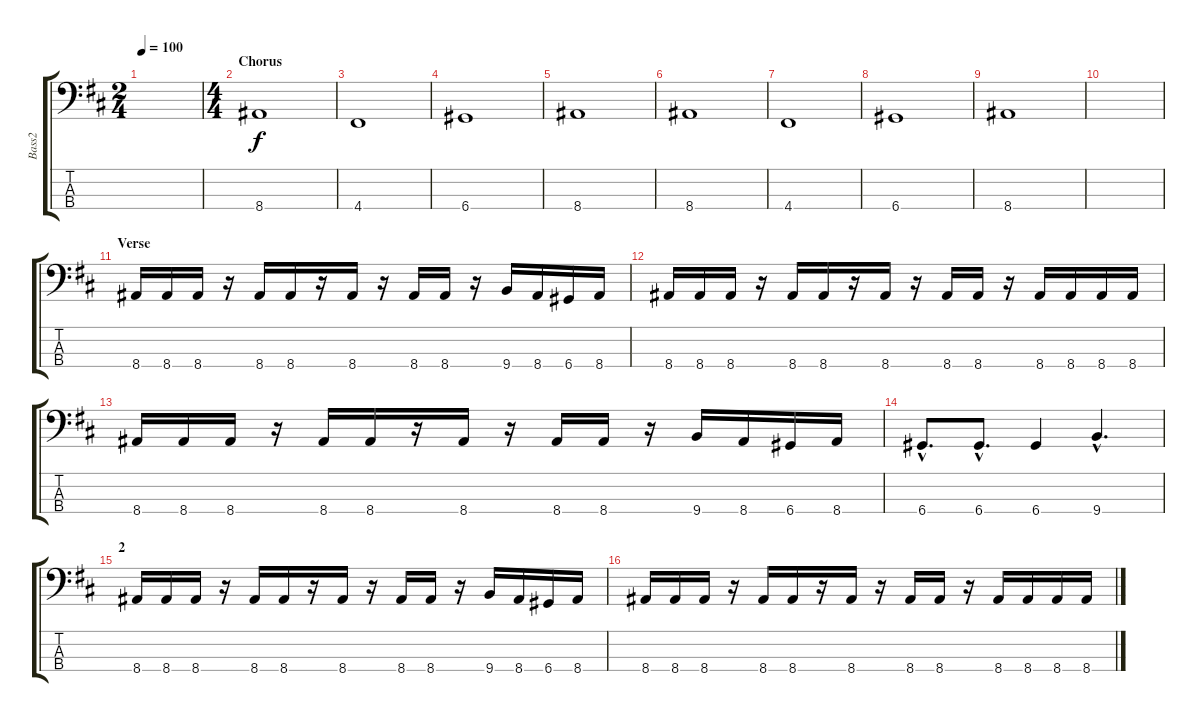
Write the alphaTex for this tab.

\track ("Bass2" "Bass2") {instrument fretlessbass}
\staff {score tabs}
\tuning (G2 D2 A1 D1) {hide}
\ts (2 4)
\tempo 100
\clef f4
\ks d
|
\ts (4 4)
\section ("" "Chorus")
8.4.1 |
4.4.1 |
6.4.1 |
8.4.1 |
8.4.1 |
4.4.1 |
6.4.1 |
8.4.1 |
|
\section ("" "Verse")
8.4.16 8.4.16 8.4.16 r.16 8.4.16 8.4.16 r.16 8.4.16 r.16 8.4.16 8.4.16 r.16 9.4.16 8.4.16 6.4.16 8.4.16 |
8.4.16 8.4.16 8.4.16 r.16 8.4.16 8.4.16 r.16 8.4.16 r.16 8.4.16 8.4.16 r.16 8.4.16 8.4.16 8.4.16 8.4.16 |
8.4.16 8.4.16 8.4.16 r.16 8.4.16 8.4.16 r.16 8.4.16 r.16 8.4.16 8.4.16 r.16 9.4.16 8.4.16 6.4.16 8.4.16 |
6.4{hac}.8{d} 6.4{hac}.8{d} 6.4.4 9.4{hac}.4{d} |
\section ("" "2")
8.4.16 8.4.16 8.4.16 r.16 8.4.16 8.4.16 r.16 8.4.16 r.16 8.4.16 8.4.16 r.16 9.4.16 8.4.16 6.4.16 8.4.16 |
8.4.16 8.4.16 8.4.16 r.16 8.4.16 8.4.16 r.16 8.4.16 r.16 8.4.16 8.4.16 r.16 8.4.16 8.4.16 8.4.16 8.4.16
